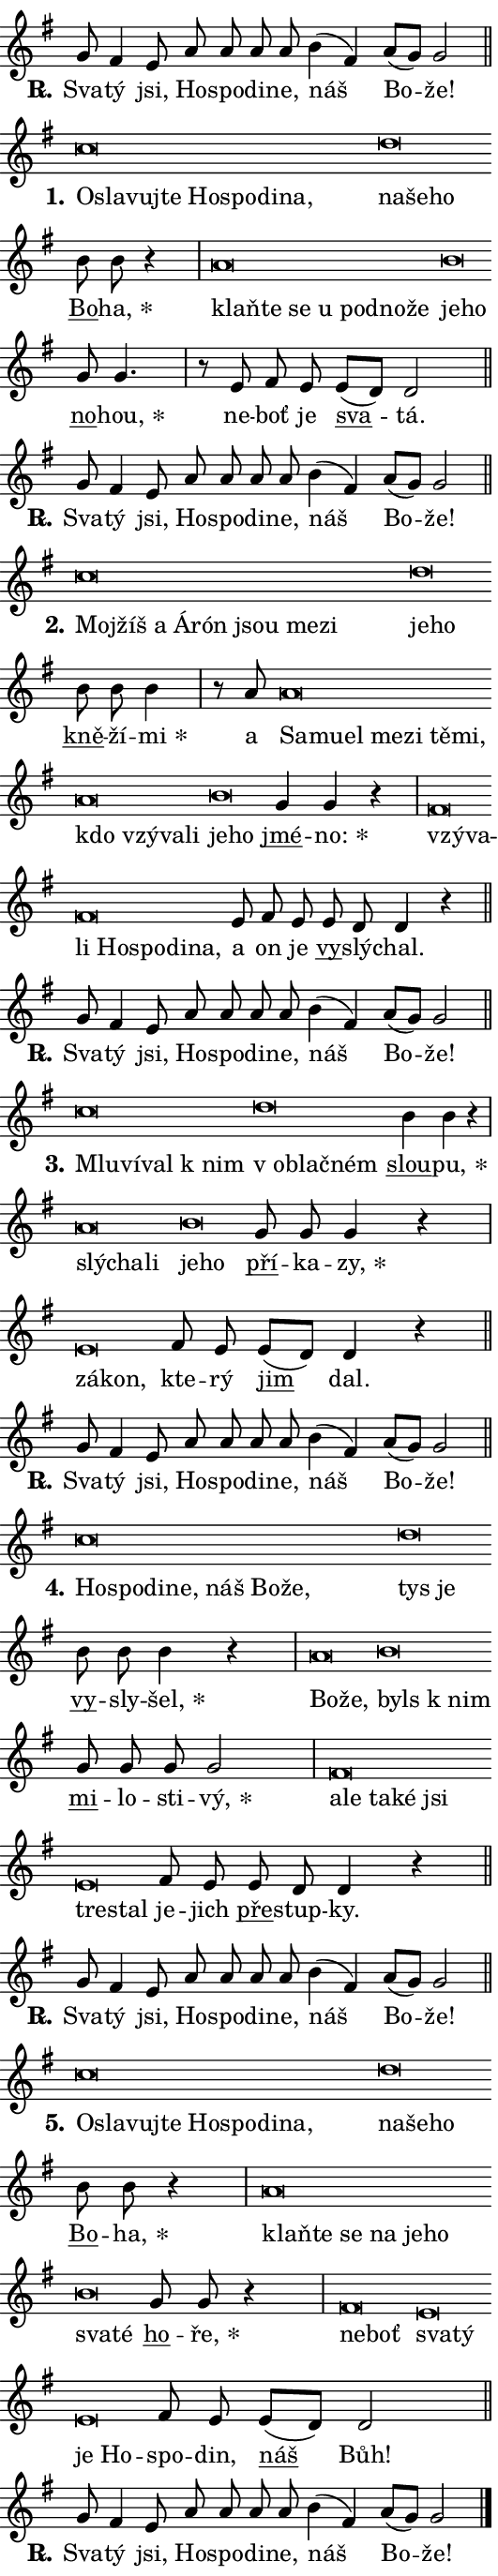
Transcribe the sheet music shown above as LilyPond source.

\version "2.24.0"
\header { tagline = "" }
\paper {
  indent = 0\cm
  top-margin = 0\cm
  right-margin = 0.13\cm % to fit lyric hyphens
  bottom-margin = 0\cm
  left-margin = 0\cm
  paper-width = 9\cm
  page-breaking = #ly:one-page-breaking
  system-system-spacing.basic-distance = #11
  score-system-spacing.basic-distance = #11
  ragged-last = ##f
}


%% Author: Thomas Morley
%% https://lists.gnu.org/archive/html/lilypond-user/2020-05/msg00002.html
#(define (line-position grob)
"Returns position of @var[grob} in current system:
   @code{'start}, if at first time-step
   @code{'end}, if at last time-step
   @code{'middle} otherwise
"
  (let* ((col (ly:item-get-column grob))
         (ln (ly:grob-object col 'left-neighbor))
         (rn (ly:grob-object col 'right-neighbor))
         (col-to-check-left (if (ly:grob? ln) ln col))
         (col-to-check-right (if (ly:grob? rn) rn col))
         (break-dir-left
           (and
             (ly:grob-property col-to-check-left 'non-musical #f)
             (ly:item-break-dir col-to-check-left)))
         (break-dir-right
           (and
             (ly:grob-property col-to-check-right 'non-musical #f)
             (ly:item-break-dir col-to-check-right))))
        (cond ((eqv? 1 break-dir-left) 'start)
              ((eqv? -1 break-dir-right) 'end)
              (else 'middle))))

#(define (tranparent-at-line-position vctor)
  (lambda (grob)
  "Relying on @code{line-position} select the relevant enry from @var{vctor}.
Used to determine transparency,"
    (case (line-position grob)
      ((end) (not (vector-ref vctor 0)))
      ((middle) (not (vector-ref vctor 1)))
      ((start) (not (vector-ref vctor 2))))))

noteHeadBreakVisibility =
#(define-music-function (break-visibility)(vector?)
"Makes @code{NoteHead}s transparent relying on @var{break-visibility}"
#{
  \override NoteHead.transparent =
    #(tranparent-at-line-position break-visibility)
#})

#(define delete-ledgers-for-transparent-note-heads
  (lambda (grob)
    "Reads whether a @code{NoteHead} is transparent.
If so this @code{NoteHead} is removed from @code{'note-heads} from
@var{grob}, which is supposed to be @code{LedgerLineSpanner}.
As a result ledgers are not printed for this @code{NoteHead}"
    (let* ((nhds-array (ly:grob-object grob 'note-heads))
           (nhds-list
             (if (ly:grob-array? nhds-array)
                 (ly:grob-array->list nhds-array)
                 '()))
           ;; Relies on the transparent-property being done before
           ;; Staff.LedgerLineSpanner.after-line-breaking is executed.
           ;; This is fragile ...
           (to-keep
             (remove
               (lambda (nhd)
                 (ly:grob-property nhd 'transparent #f))
               nhds-list)))
      ;; TODO find a better method to iterate over grob-arrays, similiar
      ;; to filter/remove etc for lists
      ;; For now rebuilt from scratch
      (set! (ly:grob-object grob 'note-heads)  '())
      (for-each
        (lambda (nhd)
          (ly:pointer-group-interface::add-grob grob 'note-heads nhd))
        to-keep))))

squashNotes = {
  \override NoteHead.X-extent = #'(-0.2 . 0.2)
  \override NoteHead.Y-extent = #'(-0.75 . 0)
  \override NoteHead.stencil =
    #(lambda (grob)
       (let ((pos (ly:grob-property grob 'staff-position)))
         (begin
           (if (< pos -7) (display "ERROR: Lower brevis then expected\n") (display ""))
           (if (<= pos -6) ly:text-interface::print ly:note-head::print))))
}
unSquashNotes = {
  \revert NoteHead.X-extent
  \revert NoteHead.Y-extent
  \revert NoteHead.stencil
}

hideNotes = \noteHeadBreakVisibility #begin-of-line-visible
unHideNotes = \noteHeadBreakVisibility #all-visible

% work-around for resetting accidentals
% https://lilypond.org/doc/v2.23/Documentation/notation/displaying-rhythms#unmetered-music
cadenzaMeasure = {
  \cadenzaOff
  \partial 1024 s1024
  \cadenzaOn
}

#(define-markup-command (accent layout props text) (markup?)
  "Underline accented syllable"
  (interpret-markup layout props
    #{\markup \override #'(offset . 4.3) \underline { #text }#}))

responsum = \markup \concat {
  "R" \hspace #-1.05 \path #0.1 #'((moveto 0 0.07) (lineto 0.9 0.8)) \hspace #0.05 "."
}

spaceSize = #0.6828661417322834 % exact space size for TeX Gyre Schola

\layout {
  \context {
    \Staff
    \remove "Time_signature_engraver"
    \override LedgerLineSpanner.after-line-breaking = #delete-ledgers-for-transparent-note-heads
  }
  \context {
    \Lyrics {
      \override LyricSpace.minimum-distance = \spaceSize
      \override LyricText.font-name = #"TeX Gyre Schola"
      \override LyricText.font-size = 1
      \override StanzaNumber.font-name = #"TeX Gyre Schola Bold"
      \override StanzaNumber.font-size = 1
    }
  }
  \context {
    \Score 
    \override NoteHead.text =
      #(lambda (grob) 
        (let ((pos (ly:grob-property grob 'staff-position)))
          #{\markup {
            \combine
              \halign #-0.55 \raise #(if (= pos -6) 0 0.5) \override #'(thickness . 2) \draw-line #'(3.2 . 0)
              \musicglyph "noteheads.sM1"
          }#}))
  }
}

% magnetic-lyrics.ily
%
%   written by
%     Jean Abou Samra <jean@abou-samra.fr>
%     Werner Lemberg <wl@gnu.org>
%
%   adapted by
%     Jiri Hon <jiri.hon@gmail.com>
%
% Version 2022-Apr-15

% https://www.mail-archive.com/lilypond-user@gnu.org/msg149350.html

#(define (Left_hyphen_pointer_engraver context)
   "Collect syllable-hyphen-syllable occurrences in lyrics and store
them in properties.  This engraver only looks to the left.  For
example, if the lyrics input is @code{foo -- bar}, it does the
following.

@itemize @bullet
@item
Set the @code{text} property of the @code{LyricHyphen} grob between
@q{foo} and @q{bar} to @code{foo}.

@item
Set the @code{left-hyphen} property of the @code{LyricText} grob with
text @q{foo} to the @code{LyricHyphen} grob between @q{foo} and
@q{bar}.
@end itemize

Use this auxiliary engraver in combination with the
@code{lyric-@/text::@/apply-@/magnetic-@/offset!} hook."
   (let ((hyphen #f)
         (text #f))
     (make-engraver
      (acknowledgers
       ((lyric-syllable-interface engraver grob source-engraver)
        (set! text grob)))
      (end-acknowledgers
       ((lyric-hyphen-interface engraver grob source-engraver)
        ;(when (not (grob::has-interface grob 'lyric-space-interface))
          (set! hyphen grob)));)
      ((stop-translation-timestep engraver)
       (when (and text hyphen)
         (ly:grob-set-object! text 'left-hyphen hyphen))
       (set! text #f)
       (set! hyphen #f)))))

#(define (lyric-text::apply-magnetic-offset! grob)
   "If the space between two syllables is less than the value in
property @code{LyricText@/.details@/.squash-threshold}, move the right
syllable to the left so that it gets concatenated with the left
syllable.

Use this function as a hook for
@code{LyricText@/.after-@/line-@/breaking} if the
@code{Left_@/hyphen_@/pointer_@/engraver} is active."
   (let ((hyphen (ly:grob-object grob 'left-hyphen #f)))
     (when hyphen
       (let ((left-text (ly:spanner-bound hyphen LEFT)))
         (when (grob::has-interface left-text 'lyric-syllable-interface)
           (let* ((common (ly:grob-common-refpoint grob left-text X))
                  (this-x-ext (ly:grob-extent grob common X))
                  (left-x-ext
                   (begin
                     ;; Trigger magnetism for left-text.
                     (ly:grob-property left-text 'after-line-breaking)
                     (ly:grob-extent left-text common X)))
                  ;; `delta` is the gap width between two syllables.
                  (delta (- (interval-start this-x-ext)
                            (interval-end left-x-ext)))
                  (details (ly:grob-property grob 'details))
                  (threshold (assoc-get 'squash-threshold details 0.2)))
             (when (< delta threshold)
               (let* (;; We have to manipulate the input text so that
                      ;; ligatures crossing syllable boundaries are not
                      ;; disabled.  For languages based on the Latin
                      ;; script this is essentially a beautification.
                      ;; However, for non-Western scripts it can be a
                      ;; necessity.
                      (lt (ly:grob-property left-text 'text))
                      (rt (ly:grob-property grob 'text))
                      (is-space (grob::has-interface hyphen 'lyric-space-interface))
                      (space (if is-space " " ""))
                      (extra-delta (if is-space spaceSize 0))
                      ;; Append new syllable.
                      (ltrt-space (if (and (string? lt) (string? rt))
                                (string-append lt space rt)
                                (make-concat-markup (list lt space rt))))
                      ;; Right-align `ltrt` to the right side.
                      (ltrt-space-markup (grob-interpret-markup
                               grob
                               (make-translate-markup
                                (cons (interval-length this-x-ext) 0)
                                (make-right-align-markup ltrt-space)))))
                 (begin
                   ;; Don't print `left-text`.
                   (ly:grob-set-property! left-text 'stencil #f)
                   ;; Set text and stencil (which holds all collected
                   ;; syllables so far) and shift it to the left.
                   (ly:grob-set-property! grob 'text ltrt-space)
                   (ly:grob-set-property! grob 'stencil ltrt-space-markup)
                   (ly:grob-translate-axis! grob (- (- delta extra-delta)) X))))))))))


#(define (lyric-hyphen::displace-bounds-first grob)
   ;; Make very sure this callback isn't triggered too early.
   (let ((left (ly:spanner-bound grob LEFT))
         (right (ly:spanner-bound grob RIGHT)))
     (ly:grob-property left 'after-line-breaking)
     (ly:grob-property right 'after-line-breaking)
     (ly:lyric-hyphen::print grob)))

squashThreshold = #0.4

\layout {
  \context {
    \Lyrics
    \consists #Left_hyphen_pointer_engraver
    \override LyricText.after-line-breaking =
      #lyric-text::apply-magnetic-offset!
    \override LyricHyphen.stencil = #lyric-hyphen::displace-bounds-first
    \override LyricText.details.squash-threshold = \squashThreshold
    \override LyricHyphen.minimum-distance = 0
    \override LyricHyphen.minimum-length = \squashThreshold
  }
}

squashText = \override LyricText.details.squash-threshold = 9999
unSquashText = \override LyricText.details.squash-threshold = \squashThreshold

leftText = \override LyricText.self-alignment-X = #LEFT
unLeftText = \revert LyricText.self-alignment-X

starOffset = #(lambda (grob) 
                (let ((x_offset (ly:self-alignment-interface::aligned-on-x-parent grob)))
                  (if (= x_offset 0) 0 (+ x_offset 1.2))))

star = #(define-music-function (syllable)(string?)
"Append star separator at the end of a syllable"
#{
  \once \override LyricText.X-offset = #starOffset
  \lyricmode { \markup {
    #syllable
    \override #'((font-name . "TeX Gyre Schola Bold")) \hspace #0.2 \lower #0.65 \larger "*"
  } }
#})

starAccent = #(define-music-function (syllable)(string?)
"Append star separator at the end of a syllable and make accent"
#{
  \once \override LyricText.X-offset = #starOffset
  \lyricmode { \markup {
    \accent #syllable
    \override #'((font-name . "TeX Gyre Schola Bold")) \hspace #0.2 \lower #0.65 \larger "*"
  } }
#})

breath = #(define-music-function (syllable)(string?)
"Append breathing indicator at the end of a syllable"
#{
  \lyricmode { \markup { #syllable "+" } }
#})

optionalBreath = #(define-music-function (syllable)(string?)
"Append optional breathing indicator at the end of a syllable"
#{
  \lyricmode { \markup { #syllable "(+)" } }
#})


\score {
    <<
        \new Voice = "melody" { \cadenzaOn \key g \major \relative { g'8 fis4 e8 a a a a \bar "" b4( fis) a8[( g)] g2 \cadenzaMeasure \bar "||" \break } }
        \new Lyrics \lyricsto "melody" { \lyricmode { \set stanza = \responsum
Sva -- tý jsi, Ho -- spo -- di -- ne, náš Bo -- že! } }
    >>
    \layout {}
}

\score {
    <<
        \new Voice = "melody" { \cadenzaOn \key g \major \relative { \squashNotes c''\breve*1/16 \hideNotes \breve*1/16 \bar "" \breve*1/16 \bar "" \breve*1/16 \bar "" \breve*1/16 \bar "" \breve*1/16 \bar "" \breve*1/16 \breve*1/16 \bar "" \unHideNotes \unSquashNotes \squashNotes d\breve*1/16 \hideNotes \breve*1/16 \breve*1/16 \bar "" \unHideNotes \unSquashNotes \bar "" b8 b r4 \cadenzaMeasure \bar "|" \squashNotes a\breve*1/16 \hideNotes \breve*1/16 \bar "" \breve*1/16 \bar "" \breve*1/16 \bar "" \breve*1/16 \bar "" \breve*1/16 \breve*1/16 \bar "" \unHideNotes \unSquashNotes \squashNotes b\breve*1/16 \hideNotes \breve*1/16 \bar "" \unHideNotes \unSquashNotes \bar "" g8 g4. \cadenzaMeasure \bar "|" r8 e8 fis8 e \bar "" e[( d)] d2 \cadenzaMeasure \bar "||" \break } }
        \new Lyrics \lyricsto "melody" { \lyricmode { \set stanza = "1."
\leftText O -- \squashText sla -- vuj -- te Ho -- spo -- di -- na, \unSquashText na -- \squashText še -- ho \unLeftText \unSquashText \markup \accent Bo -- \star ha, \leftText klaň -- \squashText te se u pod -- no -- že \unSquashText je -- \squashText ho \unLeftText \unSquashText \markup \accent no -- \star hou, ne -- boť je \markup \accent sva -- tá. } }
    >>
    \layout {}
}

\score {
    <<
        \new Voice = "melody" { \cadenzaOn \key g \major \relative { g'8 fis4 e8 a a a a \bar "" b4( fis) a8[( g)] g2 \cadenzaMeasure \bar "||" \break } }
        \new Lyrics \lyricsto "melody" { \lyricmode { \set stanza = \responsum
Sva -- tý jsi, Ho -- spo -- di -- ne, náš Bo -- že! } }
    >>
    \layout {}
}

\score {
    <<
        \new Voice = "melody" { \cadenzaOn \key g \major \relative { \squashNotes c''\breve*1/16 \hideNotes \breve*1/16 \bar "" \breve*1/16 \bar "" \breve*1/16 \bar "" \breve*1/16 \bar "" \breve*1/16 \bar "" \breve*1/16 \breve*1/16 \bar "" \unHideNotes \unSquashNotes \squashNotes d\breve*1/16 \hideNotes \breve*1/16 \bar "" \unHideNotes \unSquashNotes \bar "" b8 b b4 \cadenzaMeasure \bar "|" r8 a8 \squashNotes a\breve*1/16 \hideNotes \breve*1/16 \bar "" \breve*1/16 \bar "" \breve*1/16 \bar "" \breve*1/16 \bar "" \breve*1/16 \bar "" \breve*1/16 \bar "" \breve*1/16 \bar "" \breve*1/16 \bar "" \breve*1/16 \breve*1/16 \bar "" \unHideNotes \unSquashNotes \squashNotes b\breve*1/16 \hideNotes \breve*1/16 \bar "" \unHideNotes \unSquashNotes \bar "" g4 g r \cadenzaMeasure \bar "|" \squashNotes fis\breve*1/16 \hideNotes \breve*1/16 \bar "" \breve*1/16 \bar "" \breve*1/16 \bar "" \breve*1/16 \bar "" \breve*1/16 \breve*1/16 \bar "" \unHideNotes \unSquashNotes e8 fis8 e \bar "" e d d4 r \cadenzaMeasure \bar "||" \break } }
        \new Lyrics \lyricsto "melody" { \lyricmode { \set stanza = "2."
\leftText Moj -- \squashText žíš a Á -- rón jsou me -- zi \unSquashText je -- \squashText ho \unLeftText \unSquashText \markup \accent kně -- ží -- \star mi a \leftText Sa -- \squashText mu -- el me -- zi tě -- mi, kdo vzý -- va -- li \unSquashText je -- \squashText ho \unLeftText \unSquashText \markup \accent jmé -- \star no: \leftText vzý -- \squashText va -- li Ho -- spo -- di -- na, \unLeftText \unSquashText a on je \markup \accent vy -- slý -- chal. } }
    >>
    \layout {}
}

\score {
    <<
        \new Voice = "melody" { \cadenzaOn \key g \major \relative { g'8 fis4 e8 a a a a \bar "" b4( fis) a8[( g)] g2 \cadenzaMeasure \bar "||" \break } }
        \new Lyrics \lyricsto "melody" { \lyricmode { \set stanza = \responsum
Sva -- tý jsi, Ho -- spo -- di -- ne, náš Bo -- že! } }
    >>
    \layout {}
}

\score {
    <<
        \new Voice = "melody" { \cadenzaOn \key g \major \relative { \squashNotes c''\breve*1/16 \hideNotes \breve*1/16 \bar "" \breve*1/16 \breve*1/16 \bar "" \unHideNotes \unSquashNotes \squashNotes d\breve*1/16 \hideNotes \breve*1/16 \breve*1/16 \bar "" \unHideNotes \unSquashNotes \bar "" b4 b r \cadenzaMeasure \bar "|" \squashNotes a\breve*1/16 \hideNotes \breve*1/16 \breve*1/16 \bar "" \unHideNotes \unSquashNotes \squashNotes b\breve*1/16 \hideNotes \breve*1/16 \bar "" \unHideNotes \unSquashNotes \bar "" g8 g g4 r \cadenzaMeasure \bar "|" \squashNotes e\breve*1/16 \hideNotes \breve*1/16 \bar "" \unHideNotes \unSquashNotes fis8 e \bar "" e[( d)] d4 r \cadenzaMeasure \bar "||" \break } }
        \new Lyrics \lyricsto "melody" { \lyricmode { \set stanza = "3."
\leftText Mlu -- \squashText ví -- val "k nim" \unSquashText "v ob" -- \squashText lač -- ném \unLeftText \unSquashText \markup \accent slou -- \star pu, \leftText slý -- \squashText cha -- li \unSquashText je -- \squashText ho \unLeftText \unSquashText \markup \accent pří -- ka -- \star zy, \leftText zá -- \squashText kon, \unLeftText \unSquashText kte -- rý \markup \accent jim dal. } }
    >>
    \layout {}
}

\score {
    <<
        \new Voice = "melody" { \cadenzaOn \key g \major \relative { g'8 fis4 e8 a a a a \bar "" b4( fis) a8[( g)] g2 \cadenzaMeasure \bar "||" \break } }
        \new Lyrics \lyricsto "melody" { \lyricmode { \set stanza = \responsum
Sva -- tý jsi, Ho -- spo -- di -- ne, náš Bo -- že! } }
    >>
    \layout {}
}

\score {
    <<
        \new Voice = "melody" { \cadenzaOn \key g \major \relative { \squashNotes c''\breve*1/16 \hideNotes \breve*1/16 \bar "" \breve*1/16 \bar "" \breve*1/16 \bar "" \breve*1/16 \bar "" \breve*1/16 \breve*1/16 \bar "" \unHideNotes \unSquashNotes \squashNotes d\breve*1/16 \hideNotes \breve*1/16 \bar "" \unHideNotes \unSquashNotes \bar "" b8 b b4 r \cadenzaMeasure \bar "|" \squashNotes a\breve*1/16 \hideNotes \breve*1/16 \bar "" \unHideNotes \unSquashNotes \squashNotes b\breve*1/16 \hideNotes \breve*1/16 \bar "" \unHideNotes \unSquashNotes \bar "" g8 g g g2 \cadenzaMeasure \bar "|" \squashNotes fis\breve*1/16 \hideNotes \breve*1/16 \bar "" \breve*1/16 \bar "" \breve*1/16 \breve*1/16 \bar "" \unHideNotes \unSquashNotes \squashNotes e\breve*1/16 \hideNotes \breve*1/16 \bar "" \unHideNotes \unSquashNotes fis8 e \bar "" e d d4 r \cadenzaMeasure \bar "||" \break } }
        \new Lyrics \lyricsto "melody" { \lyricmode { \set stanza = "4."
\leftText Ho -- \squashText spo -- di -- ne, náš Bo -- že, \unSquashText tys \squashText je \unLeftText \unSquashText \markup \accent vy -- sly -- \star šel, \leftText Bo -- \squashText že, \unSquashText byls \squashText "k nim" \unLeftText \unSquashText \markup \accent mi -- lo -- sti -- \star vý, \leftText a -- \squashText le ta -- ké jsi \unSquashText tre -- \squashText stal \unLeftText \unSquashText je -- jich \markup \accent pře -- stup -- ky. } }
    >>
    \layout {}
}

\score {
    <<
        \new Voice = "melody" { \cadenzaOn \key g \major \relative { g'8 fis4 e8 a a a a \bar "" b4( fis) a8[( g)] g2 \cadenzaMeasure \bar "||" \break } }
        \new Lyrics \lyricsto "melody" { \lyricmode { \set stanza = \responsum
Sva -- tý jsi, Ho -- spo -- di -- ne, náš Bo -- že! } }
    >>
    \layout {}
}

\score {
    <<
        \new Voice = "melody" { \cadenzaOn \key g \major \relative { \squashNotes c''\breve*1/16 \hideNotes \breve*1/16 \bar "" \breve*1/16 \bar "" \breve*1/16 \bar "" \breve*1/16 \bar "" \breve*1/16 \bar "" \breve*1/16 \breve*1/16 \bar "" \unHideNotes \unSquashNotes \squashNotes d\breve*1/16 \hideNotes \breve*1/16 \breve*1/16 \bar "" \unHideNotes \unSquashNotes \bar "" b8 b r4 \cadenzaMeasure \bar "|" \squashNotes a\breve*1/16 \hideNotes \breve*1/16 \bar "" \breve*1/16 \bar "" \breve*1/16 \bar "" \breve*1/16 \breve*1/16 \bar "" \unHideNotes \unSquashNotes \squashNotes b\breve*1/16 \hideNotes \breve*1/16 \bar "" \unHideNotes \unSquashNotes \bar "" g8 g r4 \cadenzaMeasure \bar "|" \squashNotes fis\breve*1/16 \hideNotes \breve*1/16 \bar "" \unHideNotes \unSquashNotes \squashNotes e\breve*1/16 \hideNotes \breve*1/16 \bar "" \breve*1/16 \breve*1/16 \bar "" \unHideNotes \unSquashNotes fis8 e \bar "" e[( d)] d2 \cadenzaMeasure \bar "||" \break } }
        \new Lyrics \lyricsto "melody" { \lyricmode { \set stanza = "5."
\leftText O -- \squashText sla -- vuj -- te Ho -- spo -- di -- na, \unSquashText na -- \squashText še -- ho \unLeftText \unSquashText \markup \accent Bo -- \star ha, \leftText klaň -- \squashText te se na je -- ho \unSquashText sva -- \squashText té \unLeftText \unSquashText \markup \accent ho -- \star ře, \leftText ne -- \squashText boť \unSquashText sva -- \squashText tý je Ho -- \unLeftText \unSquashText spo -- din, \markup \accent náš Bůh! } }
    >>
    \layout {}
}

\score {
    <<
        \new Voice = "melody" { \cadenzaOn \key g \major \relative { g'8 fis4 e8 a a a a \bar "" b4( fis) a8[( g)] g2 \cadenzaMeasure \bar "||" \break } \bar "|." }
        \new Lyrics \lyricsto "melody" { \lyricmode { \set stanza = \responsum
Sva -- tý jsi, Ho -- spo -- di -- ne, náš Bo -- že! } }
    >>
    \layout {}
}
